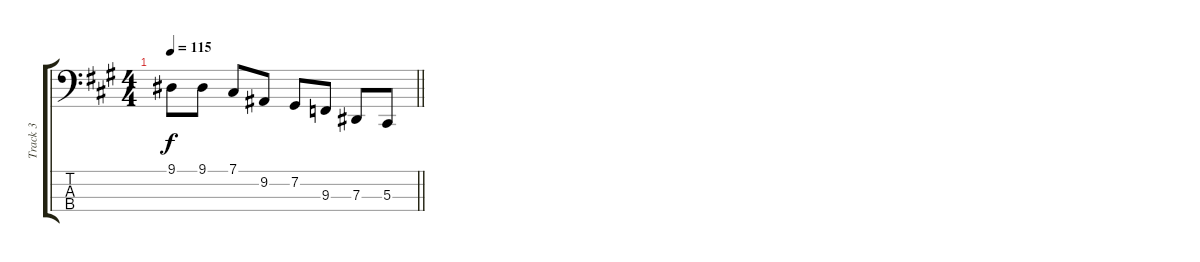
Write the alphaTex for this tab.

\track ("Track 3" "Track 3") {instrument acousticgrandpiano}
\staff {score tabs}
\tuning (Gb2 Db2 Ab1 Eb1) {hide}
\ts (4 4)
\tempo 115
\clef f4
\barLineRight lightlight
\ks a
9.1.8{dy f} 9.1.8 7.1.8 9.2.8 7.2.8 9.3.8 7.3.8 5.3.8
